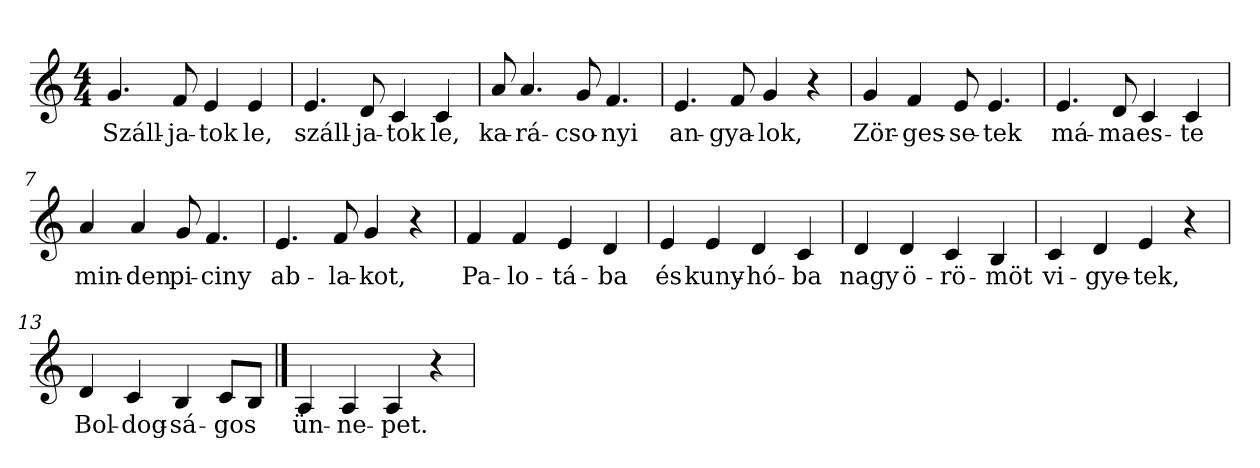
**kern	**text
*part1	*part1
*staff1	*staff1
*clefG2	*
*k[]	*
*C:	*
*M4/4	*
=1	=1
4.g/	Száll-
8f/	-ja-
4e/	-tok
4e/	le,
=2	=2
4.e/	száll-
8d/	-ja-
4c/	-tok
4c/	le,
=3	=3
8a/	ka-
4.a/	-rá-
8g/	-cso-
4.f/	-nyi
=4	=4
4.e/	an-
8f/	-gya-
4g/	-lok,
4r	.
!!LO:LB:g=z
=5	=5
4g/	Zör-
4f/	-ges-
8e/	-se-
4.e/	-tek
=6	=6
4.e/	má-
8d/	-ma
4c/	es-
4c/	-te
=7	=7
4a/	min-
4a/	-den
8g/	pi-
4.f/	-ciny
=8	=8
4.e/	ab-
8f/	-la-
4g/	-kot,
4r	.
!!LO:LB:g=z
=9	=9
4f/	Pa-
4f/	-lo-
4e/	-tá-
4d/	-ba
=10	=10
4e/	és
4e/	kuny-
4d/	-hó-
4c/	-ba
=11	=11
4d/	nagy
4d/	ö-
4c/	-rö-
4B/	-möt
=12	=12
4c/	vi-
4d/	-gye-
4e/	-tek,
4r	.
!!LO:LB:g=z
=13	=13
4d/	Bol-
4c/	-dog-
4B/	-sá-
8c/L	-gos
8B/J	.
==14	==14
4A/	ün-
4A/	-ne-
4A/	-pet.
4r	.
=	=
*-	*-
